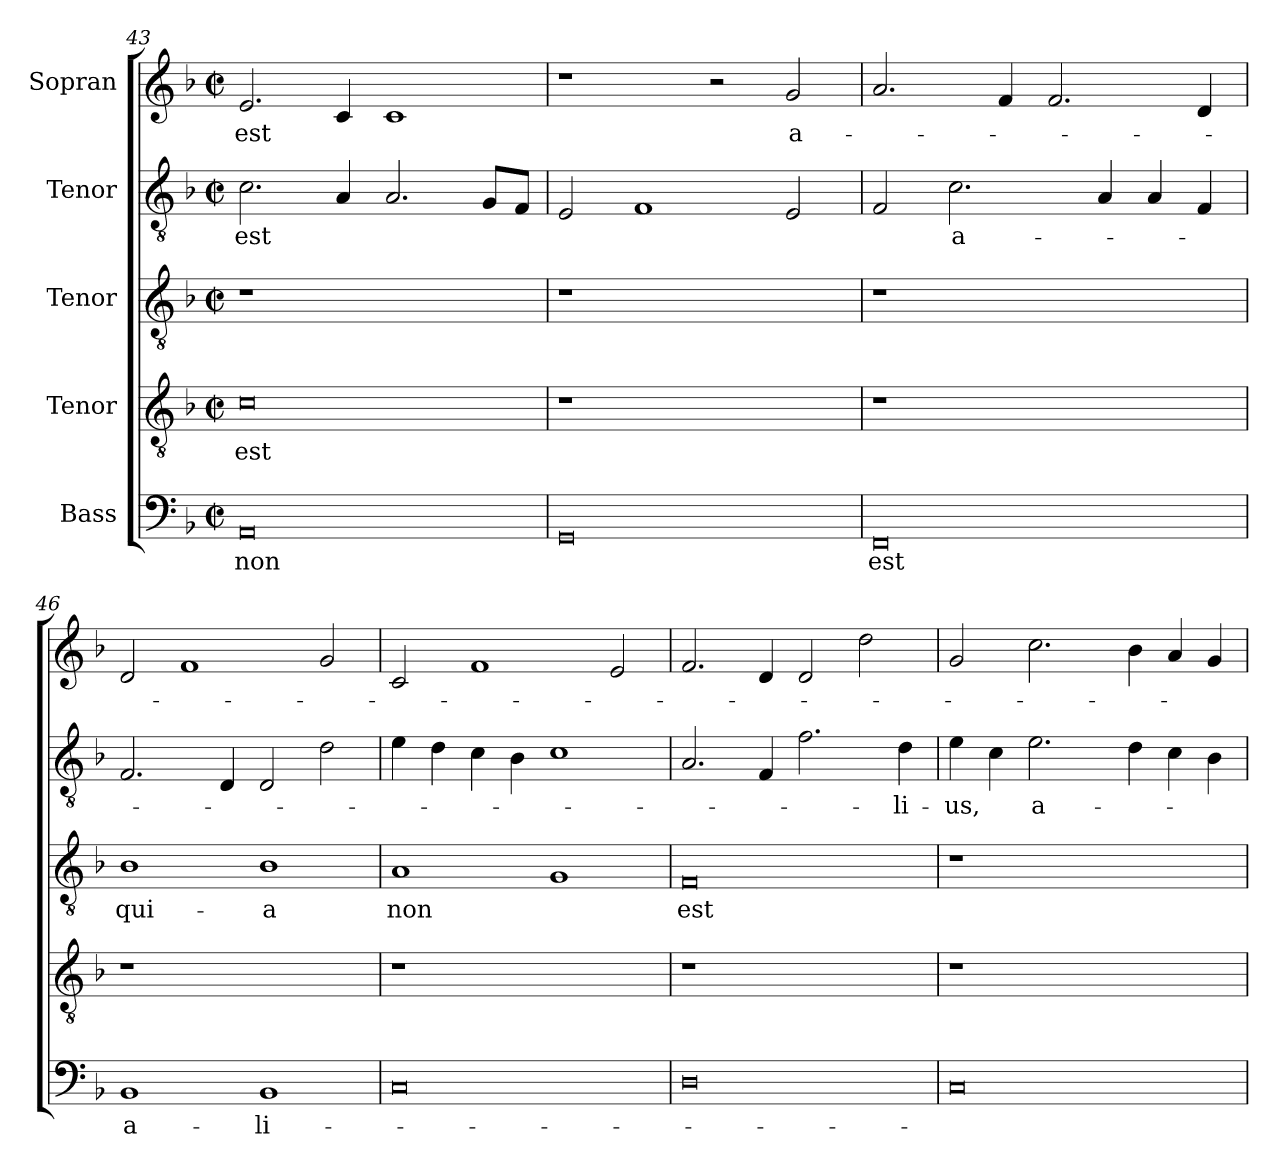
**kern	**text	**kern	**text	**kern	**text	**kern	**text	**kern	**text
*part5	*part5	*part4	*part4	*part3	*part3	*part2	*part2	*part1	*part1
*staff5	*staff5	*staff4	*staff4	*staff3	*staff3	*staff2	*staff2	*staff1	*staff1
*I"Bass	*	*I"Tenor	*	*I"Tenor	*	*I"Tenor	*	*I"Sopran	*
*clefF4	*	*clefGv2	*	*clefGv2	*	*clefGv2	*	*clefG2	*
*	*	*ITrd7c12	*	*ITrd7c12	*	*ITrd7c12	*	*	*
*k[b-]	*	*k[b-]	*	*k[b-]	*	*k[b-]	*	*k[b-]	*
*F:	*	*F:	*	*F:	*	*F:	*	*F:	*
*M2/2	*	*M2/2	*	*M2/2	*	*M2/2	*	*M2/2	*
*met(c|)	*	*met(c|)	*	*met(c|)	*	*met(c|)	*	*met(c|)	*
=43	=43	=43	=43	=43	=43	=43	=43	=43	=43
!	!LO:LY:b:color=#000000	!	!	!	!	!	!	!	!
!	!	!	!LO:LY:b:color=#000000	!LO:N:vis=1	!	!	!	!	!
!	!	!	!	!	!	!	!LO:LY:b:color=#000000	!	!
!	!	!	!	!	!	!	!	!	!LO:LY:b:color=#000000
0AAi	non	0Ci	est	1r	.	2.Ci\	est	2.ei/	est
.	.	.	.	.	.	4AAi/	.	4ci/	.
.	.	.	.	1ryy	.	2.AAi/	.	1ci	.
.	.	.	.	.	.	8GGi/L	.	.	.
.	.	.	.	.	.	8FFi/J	.	.	.
=44	=44	=44	=44	=44	=44	=44	=44	=44	=44
!	!	!LO:N:vis=1	!	!LO:N:vis=1	!	!	!	!	!
0GGi	.	1r	.	1r	.	2EEi/	.	1r	.
.	.	.	.	.	.	1FFi	.	.	.
.	.	1ryy	.	1ryy	.	.	.	2r	.
!	!	!	!	!	!	!	!	!	!LO:LY:b:color=#000000
.	.	.	.	.	.	2EEi/	.	2gi/	a-
=45	=45	=45	=45	=45	=45	=45	=45	=45	=45
!	!LO:LY:b:color=#000000	!LO:N:vis=1	!	!LO:N:vis=1	!	!	!	!	!
0FFi	est	1r	.	1r	.	2FFi/	.	2.ai/	.
!	!	!	!	!	!	!	!LO:LY:b:color=#000000	!	!
.	.	.	.	.	.	2.Ci\	a-	.	.
.	.	.	.	.	.	.	.	4fi/	.
.	.	1ryy	.	1ryy	.	.	.	2.fi/	.
.	.	.	.	.	.	4AAi/	.	.	.
.	.	.	.	.	.	4AAi/	.	.	.
.	.	.	.	.	.	4FFi/	.	4di/	.
=46	=46	=46	=46	=46	=46	=46	=46	=46	=46
!	!LO:LY:b:color=#000000	!LO:N:vis=1	!	!	!	!	!	!	!
!	!	!	!	!	!LO:LY:b:color=#000000	!	!	!	!
1BB-i	a-	1r	.	1BB-i	qui-	2.FFi/	.	2di/	.
.	.	.	.	.	.	.	.	1fi	.
.	.	.	.	.	.	4DDi/	.	.	.
!	!LO:LY:b:color=#000000	!	!	!	!	!	!	!	!
!	!	!	!	!	!LO:LY:b:color=#000000	!	!	!	!
1BB-i	-li-	1ryy	.	1BB-i	-a	2DDi/	.	.	.
.	.	.	.	.	.	2Di\	.	2gi/	.
=47	=47	=47	=47	=47	=47	=47	=47	=47	=47
!	!	!LO:N:vis=1	!	!	!	!	!	!	!
!	!	!	!	!	!LO:LY:b:color=#000000	!	!	!	!
0Ci	.	1r	.	1AAi	non	4Ei\	.	2ci/	.
.	.	.	.	.	.	4Di\	.	.	.
.	.	.	.	.	.	4Ci\	.	1fi	.
.	.	.	.	.	.	4BB-i\	.	.	.
.	.	1ryy	.	1GGi	.	1Ci	.	.	.
.	.	.	.	.	.	.	.	2ei/	.
=48	=48	=48	=48	=48	=48	=48	=48	=48	=48
!	!	!LO:N:vis=1	!	!	!	!	!	!	!
!	!	!	!	!	!LO:LY:b:color=#000000	!	!	!	!
0Di	.	1r	.	0FFi	est	2.AAi/	.	2.fi/	.
.	.	.	.	.	.	4FFi/	.	4di/	.
.	.	1ryy	.	.	.	2.Fi\	.	2di/	.
.	.	.	.	.	.	.	.	2ddi\	.
!	!	!	!	!	!	!	!LO:LY:b:color=#000000	!	!
.	.	.	.	.	.	4Di\	-li-	.	.
!!LO:PB:g=z
=49	=49	=49	=49	=49	=49	=49	=49	=49	=49
!	!	!LO:N:vis=1	!	!LO:N:vis=1	!	!	!	!	!
!	!	!	!	!	!	!	!LO:LY:b:color=#000000	!	!
0Ci	.	1r	.	1r	.	4Ei\	-us,	2gi/	.
.	.	.	.	.	.	4Ci\	.	.	.
!	!	!	!	!	!	!	!LO:LY:b:color=#000000	!	!
.	.	.	.	.	.	2.Ei\	a-	2.cci\	.
.	.	1ryy	.	1ryy	.	.	.	.	.
.	.	.	.	.	.	4Di\	.	4b-i\	.
.	.	.	.	.	.	4Ci\	.	4ai/	.
.	.	.	.	.	.	4BB-i\	.	4gi/	.
=	=	=	=	=	=	=	=	=	=
*-	*-	*-	*-	*-	*-	*-	*-	*-	*-
